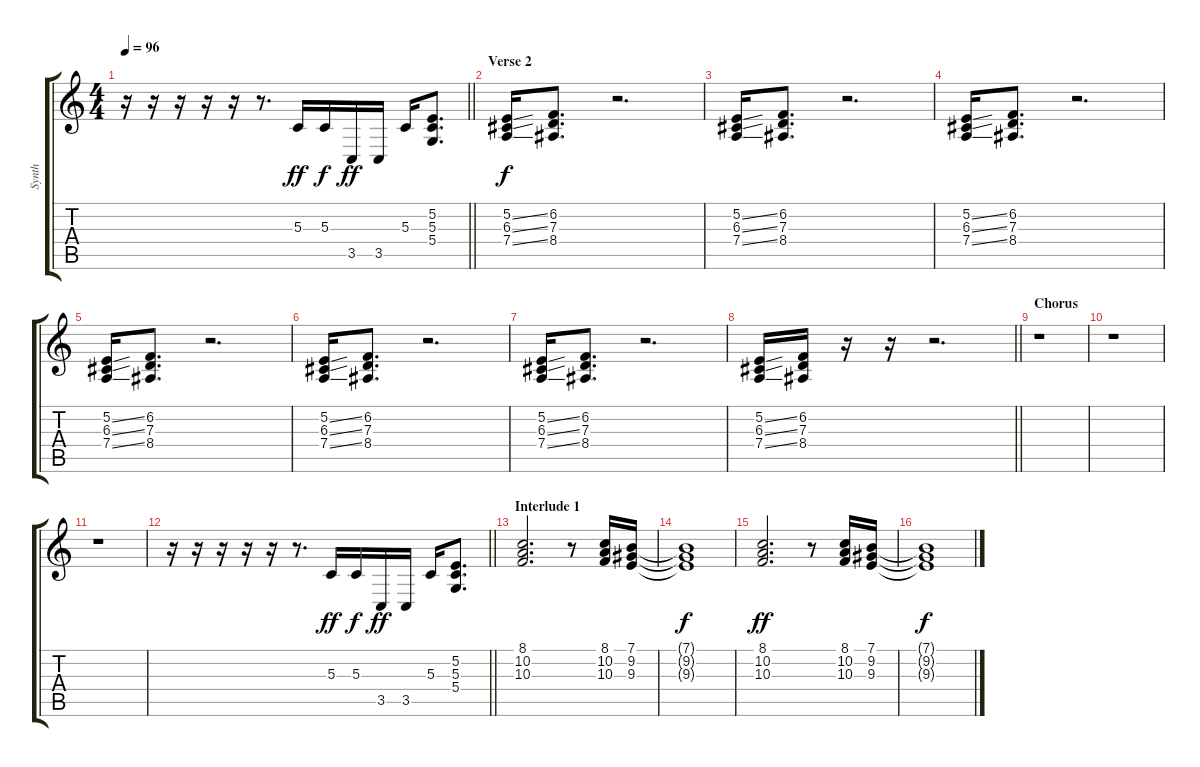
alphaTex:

\track ("Synth" "Synth") {instrument lead1square}
\staff {score tabs}
\tuning (E4 B3 G3 D3 A2 E2) {hide}
\ts (4 4)
\tempo 96
\clef g2
\barLineRight lightlight
\ks c
r.16{dy f} r.16 r.16 r.16 r.16 r.8{d} 5.3.16{dy ff} 5.3.16{dy f} 3.5.16{dy ff} 3.5.16 5.3.16 (5.2 5.3 5.4).8{d} |
\section ("" "Verse 2")
(5.2{ss} 6.3{ss} 7.4{ss}).16{dy f} (6.2 7.3 8.4).8{d} r.2{d} |
(5.2{ss} 6.3{ss} 7.4{ss}).16 (6.2 7.3 8.4).8{d} r.2{d} |
(5.2{ss} 6.3{ss} 7.4{ss}).16 (6.2 7.3 8.4).8{d} r.2{d} |
(5.2{ss} 6.3{ss} 7.4{ss}).16 (6.2 7.3 8.4).8{d} r.2{d} |
(5.2{ss} 6.3{ss} 7.4{ss}).16 (6.2 7.3 8.4).8{d} r.2{d} |
(5.2{ss} 6.3{ss} 7.4{ss}).16 (6.2 7.3 8.4).8{d} r.2{d} |
\barLineRight lightlight
(5.2{ss} 6.3{ss} 7.4{ss}).16 (6.2 7.3 8.4).16 r.16 r.16 r.2{d} |
\section ("" "Chorus")
r.1 |
r.1 |
r.1 |
\barLineRight lightlight
r.16 r.16 r.16 r.16 r.16 r.8{d} 5.3.16{dy ff} 5.3.16{dy f} 3.5.16{dy ff} 3.5.16 5.3.16 (5.2 5.3 5.4).8{d} |
\section ("" "Interlude 1")
(8.1 10.2 10.3).2{d} r.8 (8.1 10.2 10.3).16 (7.1 9.2 9.3).16 |
(7.1{t} 9.2{t} 9.3{t}).1{dy f} |
(8.1 10.2 10.3).2{d dy ff} r.8 (8.1 10.2 10.3).16 (7.1 9.2 9.3).16 |
(7.1{t} 9.2{t} 9.3{t}).1{dy f}
